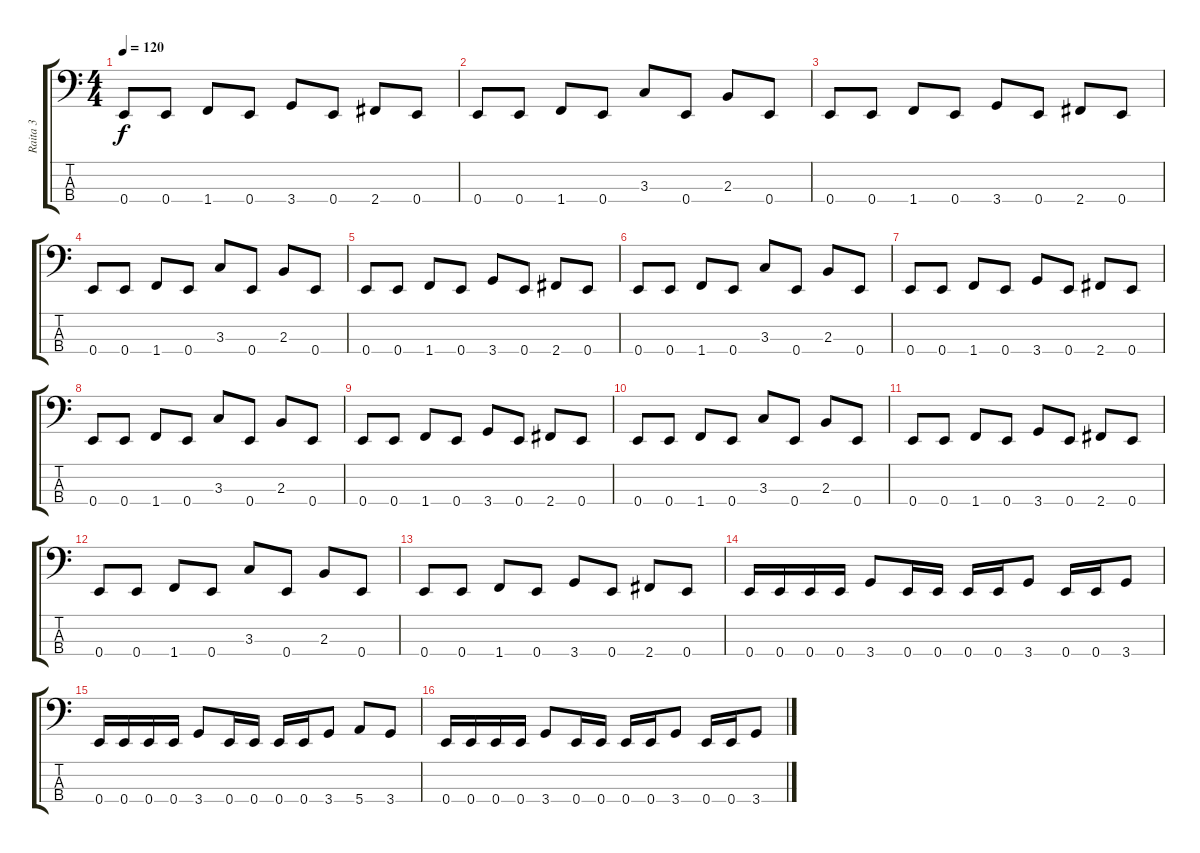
\track ("Raita 3" "Raita 3") {instrument electricbassfinger}
\staff {score tabs}
\tuning (G2 D2 A1 E1) {hide}
\ts (4 4)
\tempo 120
\clef f4
\ks c
0.4.8{dy f} 0.4.8 1.4.8 0.4.8 3.4.8 0.4.8 2.4.8 0.4.8 |
0.4.8 0.4.8 1.4.8 0.4.8 3.3.8 0.4.8 2.3.8 0.4.8 |
0.4.8 0.4.8 1.4.8 0.4.8 3.4.8 0.4.8 2.4.8 0.4.8 |
0.4.8 0.4.8 1.4.8 0.4.8 3.3.8 0.4.8 2.3.8 0.4.8 |
0.4.8 0.4.8 1.4.8 0.4.8 3.4.8 0.4.8 2.4.8 0.4.8 |
0.4.8 0.4.8 1.4.8 0.4.8 3.3.8 0.4.8 2.3.8 0.4.8 |
0.4.8 0.4.8 1.4.8 0.4.8 3.4.8 0.4.8 2.4.8 0.4.8 |
0.4.8 0.4.8 1.4.8 0.4.8 3.3.8 0.4.8 2.3.8 0.4.8 |
0.4.8 0.4.8 1.4.8 0.4.8 3.4.8 0.4.8 2.4.8 0.4.8 |
0.4.8 0.4.8 1.4.8 0.4.8 3.3.8 0.4.8 2.3.8 0.4.8 |
0.4.8 0.4.8 1.4.8 0.4.8 3.4.8 0.4.8 2.4.8 0.4.8 |
0.4.8 0.4.8 1.4.8 0.4.8 3.3.8 0.4.8 2.3.8 0.4.8 |
0.4.8 0.4.8 1.4.8 0.4.8 3.4.8 0.4.8 2.4.8 0.4.8 |
0.4.16 0.4.16 0.4.16 0.4.16 3.4.8 0.4.16 0.4.16 0.4.16 0.4.16 3.4.8 0.4.16 0.4.16 3.4.8 |
0.4.16 0.4.16 0.4.16 0.4.16 3.4.8 0.4.16 0.4.16 0.4.16 0.4.16 3.4.8 5.4.8 3.4.8 |
0.4.16 0.4.16 0.4.16 0.4.16 3.4.8 0.4.16 0.4.16 0.4.16 0.4.16 3.4.8 0.4.16 0.4.16 3.4.8
